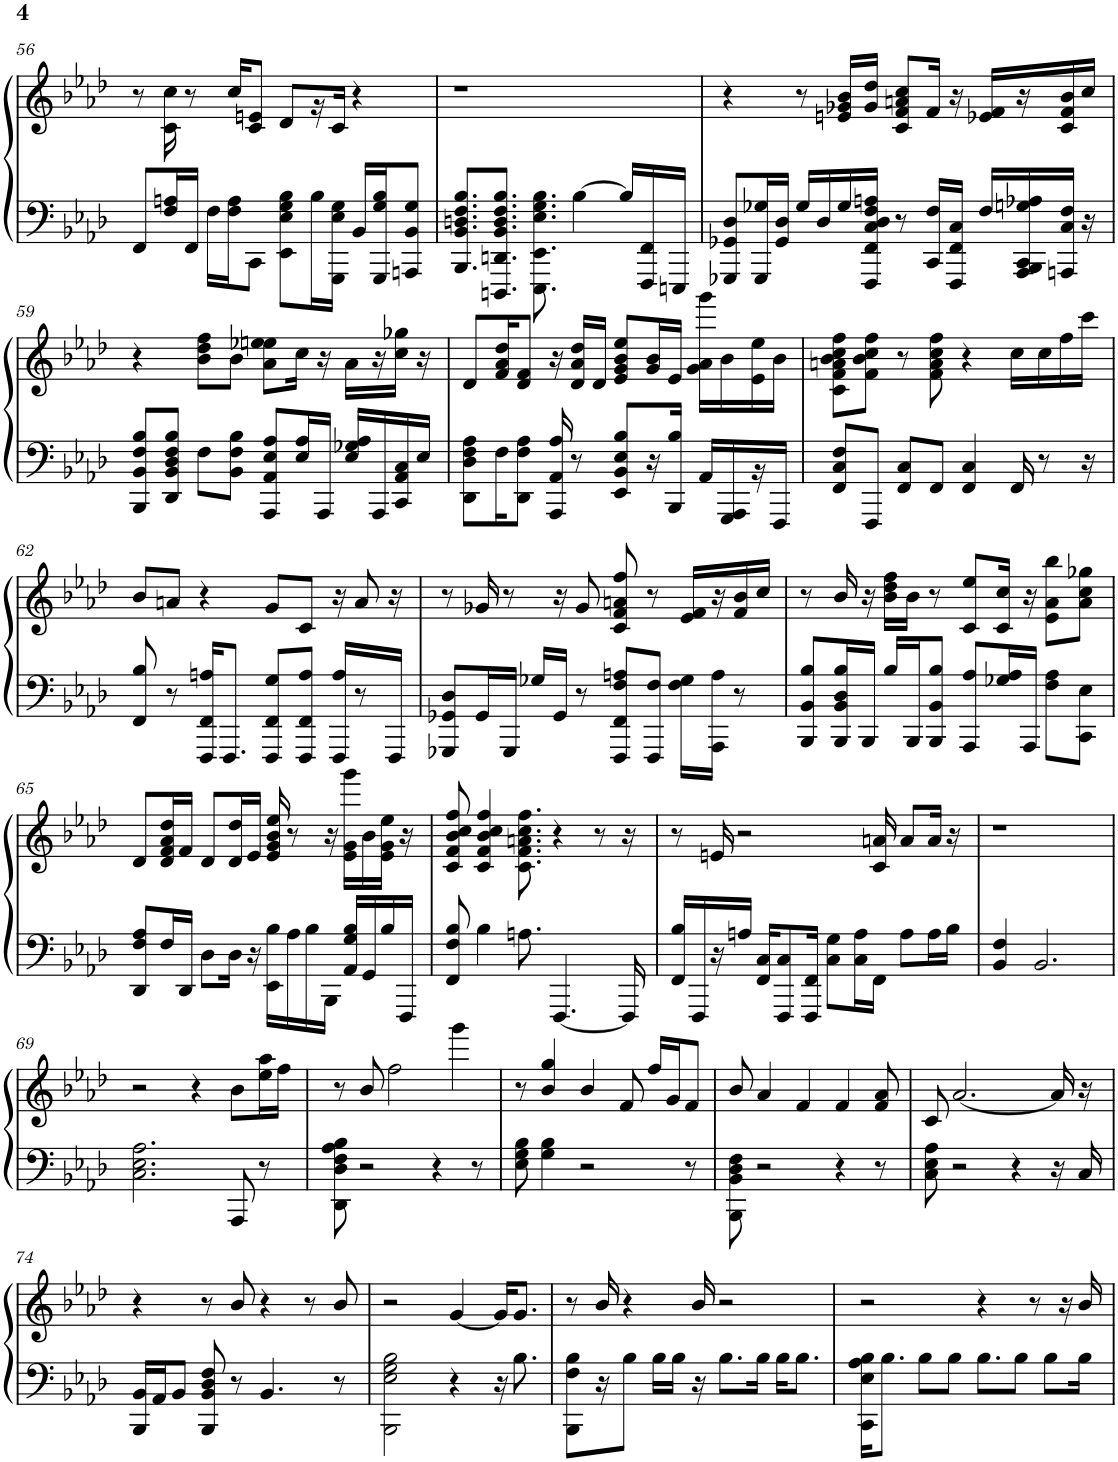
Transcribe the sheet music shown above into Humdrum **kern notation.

**kern	**kern
*part1	*part1
*staff2	*staff1
*I"Piano	*
*I'Pno	*
!!LO:PB:g=z
*clefF4	*clefG2
*k[b-e-a-d-]	*k[b-e-a-d-]
*A-:	*A-:
*M4/4	*M4/4
=56	=56
8FF/L	8r
16F/ 16An/L	16c\ 16cc\
16FF/JJ	8r
16F\LL	.
16F\ 16A\J	16cc/KL
8CC\J	8c/ 8en/J
8EE-\ 8E-\ 8G\ 8B-\L	8d-/L
16B-\L	16r
16GGG\ 16E-\ 16G\JJ	16c/JJ
16BB-/LL	4r
16GGG/ 16G/ 16B-/J	.
8AAAn/ 8BB-/ 8G/J	.
=57	=57
8.BBB-/ 8.BB-/ 8.Dn/ 8.F/ 8.B-/L	1r
8.DDDn/ 8.DDn/ 8.BB-/ 8.D/ 8.F/ 8.B-/J	.
8.EEE-\ 8.EE-\ 8.E-\ 8.G\ 8.B-\	.
[4B-\	.
16B-/LL]	.
16FFF/ 16FF/	.
16EEEn/JJ	.
=58	=58
8GGG-X/ 8GG-X/ 8D-/L	4r
16GGG-/ 16G-X/L	.
16GG-/ 16D-/JJ	.
16G-/LL	8r
16D-/	.
16G-/	16en/ 16g-X/ 16b-/LL
16FFF/ 16FF/ 16C/ 16D-/ 16F/ 16An/JJ	16g-/ 16dd-/JJ
8r	8c/ 8f/ 8an/ 8cc/L
16CC/ 16F/LL	16f/Jk
16FFF/ 16FF/ 16C/JJ	16r
16F/LL	16e-X/ 16f/LL
16AAA-/ 16BBB-/ 16CC/ 16Gn/ 16A-X/	16r
16AAAn/ 16C/ 16F/JJ	16c/ 16f/ 16b-/
16r	16cc/JJ
!!LO:LB:g=z
=59	=59
8BBB-/ 8BB-/ 8F/ 8B-/L	4r
8DD-/ 8BB-/ 8D-/ 8F/ 8B-/J	.
8F\L	8b-\ 8dd-\ 8ff\L
8BB-\ 8F\ 8B-\J	8b-\J
8AAA-/ 8AA-/ 8E-/ 8A-/L	8a-\ 8ee-X\ 8een\L
16E-/ 16A-/L	16cc\Jk
16AAA-/JJ	16r
16E-/ 16G-X/ 16A-/LL	16a-\LL
16AAA-/	16r
16CC/ 16AA-/ 16C/	16cc\ 16gg-X\JJ
16E-/JJ	16r
=60	=60
8DD-\ 8D-\ 8F\ 8A-\L	8d-/L
16F\K	16f/ 16a-/ 16dd-/K
8DD-\ 8F\ 8A-\J	8d-/ 8f/J
16AAA-/ 16AA-/ 16A-/	16r
8r	16d-/ 16a-/ 16dd-/LL
.	16d-/JJ
8EE-/ 8BB-/ 8E-/ 8B-/L	8e-/ 8g/ 8b-/ 8ee-/L
16r	16g/ 16b-/L
16BBB-/ 16B-/JJ	16e-/JJ
16AA-/LL	16g\ 16a-\ 16ggg\LL
16GGG/ 16AAA-/	16b-\
16r	16e-\ 16ee-\
16FFF/JJ	16b-\JJ
=61	=61
8FF/ 8C/ 8F/L	8c\ 8f\ 8an\ 8b-\ 8cc\ 8ff\L
8FFF/J	8f\ 8b-\ 8cc\ 8ff\J
8FF/ 8C/L	8r
8FF/J	8f\ 8a\ 8cc\ 8ff\
4FF/ 4C/	4r
16FF/	16cc\LL
8r	16cc\
.	16ff\
16r	16ccc\JJ
!!LO:LB:g=z
=62	=62
8FF/ 8B-/	8b-/L
8r	8an/J
16FFF/ 16FF/ 16An/KL	4r
8.FFF/J	.
8FFF/ 8FF/ 8G/L	8g/L
8FFF/ 8FF/ 8A/J	8c/J
16FFF/ 16A/KL	16r
8r	8a/
16FFF/Jk	16r
=63	=63
8GGG-X/ 8GG-X/ 8D-/L	8r
16GG-/L	16g-X/
16GGG-/JJ	8r
16G-X/LL	.
16GG-/JJ	16r
8r	8g-/
8FFF/ 8FF/ 8F/ 8An/L	8c/ 8f/ 8an/ 8ff/
8FFF/ 8F/J	8r
16F\ 16G-\LL	16e-/ 16f/LL
16AAA-\ 16A\JJ	16r
8r	16f/ 16b-/
.	16cc/JJ
=64	=64
8BBB-/ 8BB-/ 8B-/L	8r
16BBB-/ 16BB-/ 16D-/ 16B-/L	16b-/
16BBB-/JJ	16r
16B-/LL	16b-\ 16dd-\ 16ff\LL
16BBB-/J	16b-\JJ
8BBB-/ 8BB-/ 8B-/J	8r
8AAA-/ 8A-/L	8c/ 8ee-/L
16G-X/ 16A-/L	16c/ 16cc/Jk
16AAA-/JJ	16r
8F\ 8A-\L	8e-\ 8a-\ 8bb-\L
8CC\ 8E-\J	8a-\ 8cc\ 8gg-X\J
!!LO:LB:g=z
=65	=65
8DD-/ 8F/ 8A-/L	8d-/L
16F/L	16d-/ 16f/ 16a-/ 16dd-/L
16DD-/JJ	16f/JJ
8D-\L	8d-/L
16D-\Jk	16d-/ 16dd-/L
16r	16e-/JJ
16EE-\ 16B-\LL	16e-/ 16g/ 16b-/ 16ee-/
16A-\	8r
16B-\	.
16BBB-\JJ	16r
16AA-/ 16G/ 16B-/LL	16e-\ 16g\ 16ggg\LL
16GG/	16b-\
16B-/	16e-\ 16g\ 16ee-\JJ
16FFF/JJ	16r
=66	=66
8FF/ 8F/ 8B-/	8c/ 8f/ 8b-/ 8cc/ 8ff/
4B-\	4c/ 4f/ 4b-/ 4cc/ 4ff/
8.An\	8.c\ 8.f\ 8.an\ 8.cc\ 8.ff\
[4.FFF/	4r
.	8r
16FFF/]	16r
=67	=67
16FF/ 16B-/LL	8r
16FFF/	.
16r	16en/
16An/JJ	2r
16FF/ 16C/KL	.
8FFF/ 8C/	.
16FFF/ 16FF/Jk	.
8C\ 8G\L	.
16C\ 16A\L	.
16FF\JJ	16c/ 16an/
8A\L	8a/L
16A\L	16a/Jk
16B-\JJ	16r
=68	=68
4BB-/ 4F/	1r
2.BB-/	.
!!LO:LB:g=z
=69	=69
2.C\ 2.E-\ 2.A-\	2r
.	4r
8AAA-/	8b-\L
8r	16ee-\ 16aa-\L
.	16ff\JJ
=70	=70
8DD-\ 8D-\ 8F\ 8A-\ 8B-\	8r
2r	8b-/
.	2ff\
4r	.
.	4ggg\
8r	.
=71	=71
8E-\ 8G\ 8B-\	8r
4G\ 4B-\	4b-/ 4gg/
2r	4b-/
.	8f/
.	16ff/LL
.	16g/J
8r	8f/J
=72	=72
8BBB-\ 8BB-\ 8D-\ 8F\	8b-/
2r	4a-/
.	4f/
4r	4f/
8r	8f/ 8a-/
=73	=73
8C\ 8E-\ 8A-\	8c/
2r	[2.a-/
4r	.
16r	16a-/]
16C/	16r
!!LO:LB:g=z
=74	=74
16BBB-/ 16BB-/LL	4r
16AA-/J	.
8BB-/J	.
8BBB-/ 8BB-/ 8D-/ 8F/	8r
8r	8b-/
4.BB-/	4r
.	8r
8r	8b-/
=75	=75
2BBB-\ 2E-\ 2G\ 2B-\	2r
4r	[4g/
16r	16g/KL]
8.B-\	8.g/J
=76	=76
8BBB-\ 8F\ 8B-\L	8r
16r	16b-/
8B-\J	4r
16B-\LL	.
16B-\JJ	.
16r	16b-/
8.B-\L	2r
16B-\Jk	.
16B-\KL	.
8.B-\J	.
=77	=77
16CC\ 16E-\ 16A-\ 16B-\KL	2r
8.B-\J	.
8B-\L	.
8B-\J	.
8.B-\L	4r
8B-\J	.
.	8r
8B-\L	.
.	16r
16B-\Jk	16b-/
=	=
*-	*-
